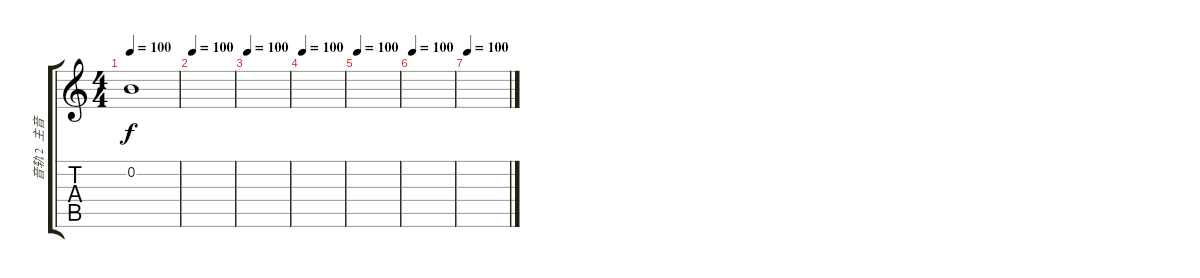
\track ("音轨 2  主音" "音轨 2  主音") {instrument overdrivenguitar}
\staff {score tabs}
\tuning (E4 B3 G3 D3 A2 E2) {hide}
\ts (4 4)
\tempo 100
\clef g2
\ks c
0.2.1{dy f} |
\tempo 100
|
\tempo 100
|
\tempo 100
|
\tempo 100
|
\tempo 100
|
\tempo 100
